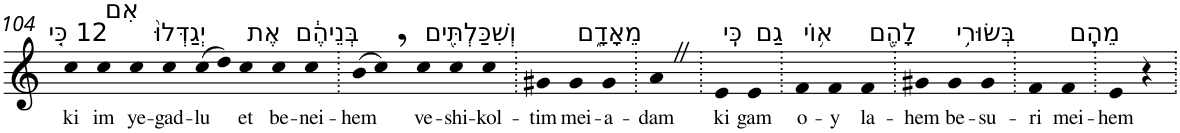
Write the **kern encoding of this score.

**kern	**text
*part1	*part1
*staff1	*staff1
*I"Piano	*
*I'Pno	*
!!LO:PB:g=z
*clefG2	*
*k[]	*
=104	=104
!LO:TX:a:t=12 כִּ֤י	!
!	!LO:LY:b
4cc	ki
!LO:TX:a:t=אִם	!
!	!LO:LY:b
4cc	im
!LO:TX:a:t=יְגַדְּלוּ֙	!
!	!LO:LY:b
4cc	ye-
!	!LO:LY:b
4cc	-gad-
!	!LO:LY:b
(>8cc	-lu
8dd)	.
!LO:TX:a:t=אֶת	!
!	!LO:LY:b
4cc	et
!LO:TX:a:t=בְּנֵיהֶ֔ם	!
!	!LO:LY:b
4cc	be-
!	!LO:LY:b
4cc	-nei-
=105.	=105.
!	!LO:LY:b
(>8b	-hem
8cc,)	.
!LO:TX:a:t=וְשִׁכַּלְתִּ֖ים	!
!	!LO:LY:b
4cc	ve-
!	!LO:LY:b
4cc	-shi-
!	!LO:LY:b
4cc	-kol-
=106.	=106.
!	!LO:LY:b
4g#X	-tim
!LO:TX:a:t=מֵאָדָ֑ם	!
!	!LO:LY:b
4g#	mei-
!	!LO:LY:b
4g#	-a-
=107.	=107.
!	!LO:LY:b
4aZ	-dam
=108.	=108.
!LO:TX:a:t=כִּֽי	!
!	!LO:LY:b
4e	ki
!LO:TX:a:t=גַם	!
!	!LO:LY:b
4e	gam
=109.	=109.
!LO:TX:a:t=א֥וֹי	!
!	!LO:LY:b
4f	o-
!	!LO:LY:b
4f	-y
!LO:TX:a:t=לָהֶ֖ם	!
!	!LO:LY:b
4f	la-
=110.	=110.
!	!LO:LY:b
4g#X	-hem
!LO:TX:a:t=בְּשׂוּרִ֥י	!
!	!LO:LY:b
4g#	be-
!	!LO:LY:b
4g#	-su-
=111.	=111.
!	!LO:LY:b
4f	-ri
!LO:TX:a:t=מֵהֶֽם	!
!	!LO:LY:b
4f	mei-
=112.	=112.
!	!LO:LY:b
4e	-hem
4r	.
=.	=.
*-	*-
